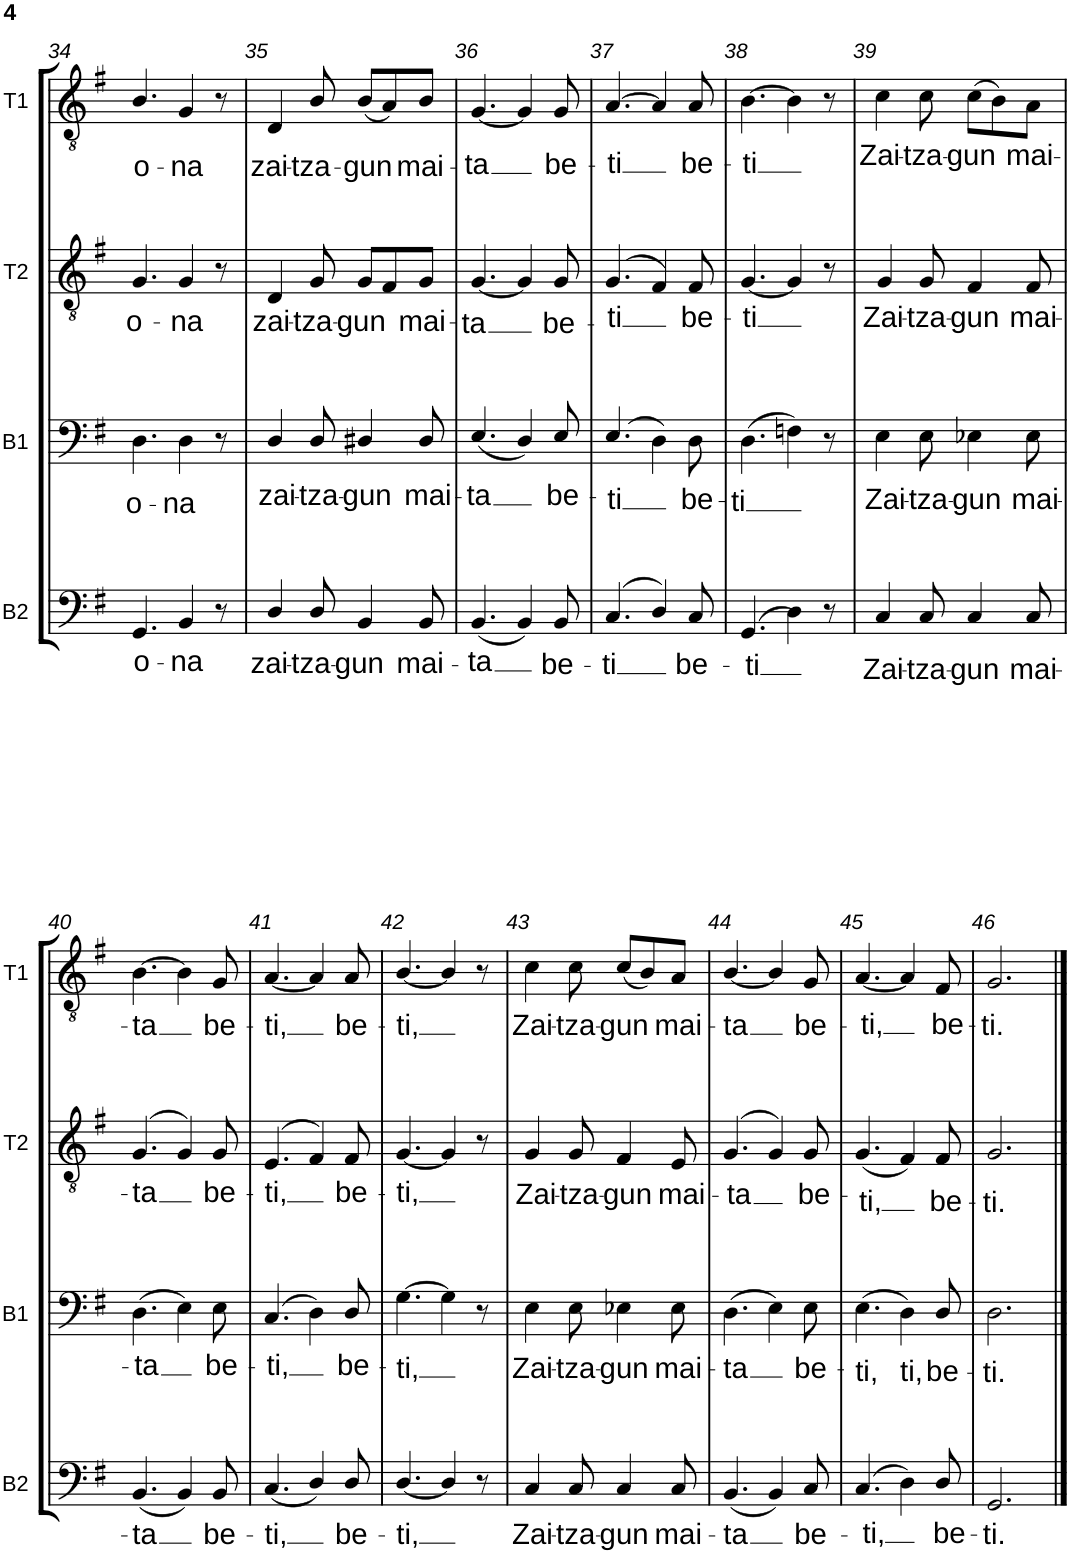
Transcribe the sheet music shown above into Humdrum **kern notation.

**kern	**text	**kern	**text	**kern	**text	**kern	**text
*part4	*part4	*part3	*part3	*part2	*part2	*part1	*part1
*staff4	*staff4	*staff3	*staff3	*staff2	*staff2	*staff1	*staff1
*I"Basse	*	*I"Baryton	*	*I"Ténor 2	*	*I"Ténor 1	*
*I'B2	*	*I'B1	*	*I'T2	*	*I'T1	*
!!LO:PB:g=z
*clefF4	*	*clefF4	*	*clefGv2	*	*clefGv2	*
*k[f#]	*	*k[f#]	*	*k[f#]	*	*k[f#]	*
*M6/8	*	*M6/8	*	*M6/8	*	*M6/8	*
=34	=34	=34	=34	=34	=34	=34	=34
!	!LO:LY:b	!	!LO:LY:b	!	!LO:LY:b	!	!LO:LY:b
4.GG/	o-	4.D\	o-	4.G/	-o-	4.B/	o-
!	!LO:LY:b	!	!LO:LY:b	!	!LO:LY:b	!	!LO:LY:b
4BB/	-na	4D\	-na	4G/	-na	4G/	-na
8r	.	8r	.	8r	.	8r	.
=35	=35	=35	=35	=35	=35	=35	=35
!	!LO:LY:b	!	!LO:LY:b	!	!LO:LY:b	!	!LO:LY:b
4D/	zai-	4D/	zai-	4D/	zai-	4D/	zai-
!	!LO:LY:b	!	!LO:LY:b	!	!LO:LY:b	!	!LO:LY:b
8D/	-tza-	8D/	-tza-	8G/	-tza-	8B/	-tza-
!	!LO:LY:b	!	!LO:LY:b	!	!LO:LY:b	!	!LO:LY:b
4BB/	-gun	4D#X/	-gun	8G/L	-gun	(8B/L	-gun
.	.	.	.	8F#/	.	8A/)	.
!	!LO:LY:b	!	!LO:LY:b	!	!LO:LY:b	!	!LO:LY:b
8BB/	mai-	8D#/	mai-	8G/J	mai-	8B/J	mai-
=36	=36	=36	=36	=36	=36	=36	=36
!	!LO:LY:b	!	!LO:LY:b	!	!LO:LY:b	!	!LO:LY:b
(4.BB/	-ta	(4.E/	-ta	[4.G/	-ta	[4.G/	-ta
4BB/)	.	4D/)	.	4G/]	.	4G/]	.
!	!LO:LY:b	!	!LO:LY:b	!	!LO:LY:b	!	!LO:LY:b
8BB/	be-	8E/	be-	8G/	be-	8G/	be-
=37	=37	=37	=37	=37	=37	=37	=37
!	!LO:LY:b	!	!LO:LY:b	!	!LO:LY:b	!	!LO:LY:b
(>4.C/	-ti	(>4.E/	-ti	(>4.G/	-ti	[>4.A/	-ti
4D/)	.	4D\)	.	4F#/)	.	4A/]	.
!	!LO:LY:b	!	!LO:LY:b	!	!LO:LY:b	!	!LO:LY:b
8C/	be-	8D\	be-	8F#/	be-	8A/	be-
=38	=38	=38	=38	=38	=38	=38	=38
!	!LO:LY:b	!	!LO:LY:b	!	!LO:LY:b	!	!LO:LY:b
(>4.GG/	-ti	(>4.D\	-ti	[4.G/	-ti	[4.B\	-ti
4D\)	.	4Fn\)	.	4G/]	.	4B\]	.
8r	.	8r	.	8r	.	8r	.
=39	=39	=39	=39	=39	=39	=39	=39
!	!LO:LY:b	!	!LO:LY:b	!	!LO:LY:b	!	!LO:LY:b
4C/	Zai-	4E\	Zai-	4G/	Zai-	4c\	Zai-
!	!LO:LY:b	!	!LO:LY:b	!	!LO:LY:b	!	!LO:LY:b
8C/	-tza-	8E\	-tza-	8G/	-tza-	8c\	-tza-
!	!LO:LY:b	!	!LO:LY:b	!	!LO:LY:b	!	!LO:LY:b
4C/	-gun	4E-X\	-gun	4F#/	-gun	(8c\L	-gun
.	.	.	.	.	.	8B\)	.
!	!LO:LY:b	!	!LO:LY:b	!	!LO:LY:b	!	!LO:LY:b
8C/	mai-	8E-\	mai-	8F#/	mai-	8A\J	mai-
!!LO:LB:g=z
=40	=40	=40	=40	=40	=40	=40	=40
!	!LO:LY:b	!	!LO:LY:b	!	!LO:LY:b	!	!LO:LY:b
(4.BB/	-ta	(4.D\	-ta	(>4.G/	-ta	[4.B\	-ta
4BB/)	.	4E\)	.	4G/)	.	4B\]	.
!	!LO:LY:b	!	!LO:LY:b	!	!LO:LY:b	!	!LO:LY:b
8BB/	be-	8E\	be-	8G/	be-	8G/	be-
=41	=41	=41	=41	=41	=41	=41	=41
!	!LO:LY:b	!	!LO:LY:b	!	!LO:LY:b	!	!LO:LY:b
(4.C/	-ti,	(4.C/	-ti,	(>4.E/	-ti,	[4.A/	-ti,
4D/)	.	4D\)	.	4F#/)	.	4A/]	.
!	!LO:LY:b	!	!LO:LY:b	!	!LO:LY:b	!	!LO:LY:b
8D/	be-	8D/	be-	8F#/	be-	8A/	be-
=42	=42	=42	=42	=42	=42	=42	=42
!	!LO:LY:b	!	!LO:LY:b	!	!LO:LY:b	!	!LO:LY:b
[4.D/	-ti,	[4.G\	-ti,	[4.G/	-ti,	[4.B/	-ti,
4D/]	.	4G\]	.	4G/]	.	4B/]	.
8r	.	8r	.	8r	.	8r	.
=43	=43	=43	=43	=43	=43	=43	=43
!	!LO:LY:b	!	!LO:LY:b	!	!LO:LY:b	!	!LO:LY:b
4C/	Zai-	4E\	Zai-	4G/	Zai-	4c\	Zai-
!	!LO:LY:b	!	!LO:LY:b	!	!LO:LY:b	!	!LO:LY:b
8C/	-tza-	8E\	-tza-	8G/	-tza-	8c\	-tza-
!	!LO:LY:b	!	!LO:LY:b	!	!LO:LY:b	!	!LO:LY:b
4C/	-gun	4E-X\	-gun	4F#/	-gun	(8c/L	-gun
.	.	.	.	.	.	8B/)	.
!	!LO:LY:b	!	!LO:LY:b	!	!LO:LY:b	!	!LO:LY:b
8C/	mai-	8E-\	mai-	8E/	mai-	8A/J	mai-
=44	=44	=44	=44	=44	=44	=44	=44
!	!LO:LY:b	!	!LO:LY:b	!	!LO:LY:b	!	!LO:LY:b
(4.BB/	-ta	(4.D\	-ta	(>4.G/	-ta	[4.B/	-ta
4BB/)	.	4E\)	.	4G/)	.	4B/]	.
!	!LO:LY:b	!	!LO:LY:b	!	!LO:LY:b	!	!LO:LY:b
8C/	be-	8E\	be-	8G/	be-	8G/	be-
=45	=45	=45	=45	=45	=45	=45	=45
!	!LO:LY:b	!	!LO:LY:b	!	!LO:LY:b	!	!LO:LY:b
(>4.C/	-ti,	(4.E\	-ti,	(4.G/	-ti,	[4.A/	-ti,
!	!	!	!LO:LY:b	!	!	!	!
4D\)	.	4D\)	-ti,	4F#/)	.	4A/]	.
!	!LO:LY:b	!	!LO:LY:b	!	!LO:LY:b	!	!LO:LY:b
8D/	be-	8D/	be-	8F#/	be-	8F#/	be-
=46	=46	=46	=46	=46	=46	=46	=46
!	!LO:LY:b	!	!LO:LY:b	!	!LO:LY:b	!	!LO:LY:b
2.GG/	-ti.	2.D\	-ti.	2.G/	-ti.	2.G/	-ti.
==	==	==	==	==	==	==	==
*-	*-	*-	*-	*-	*-	*-	*-
